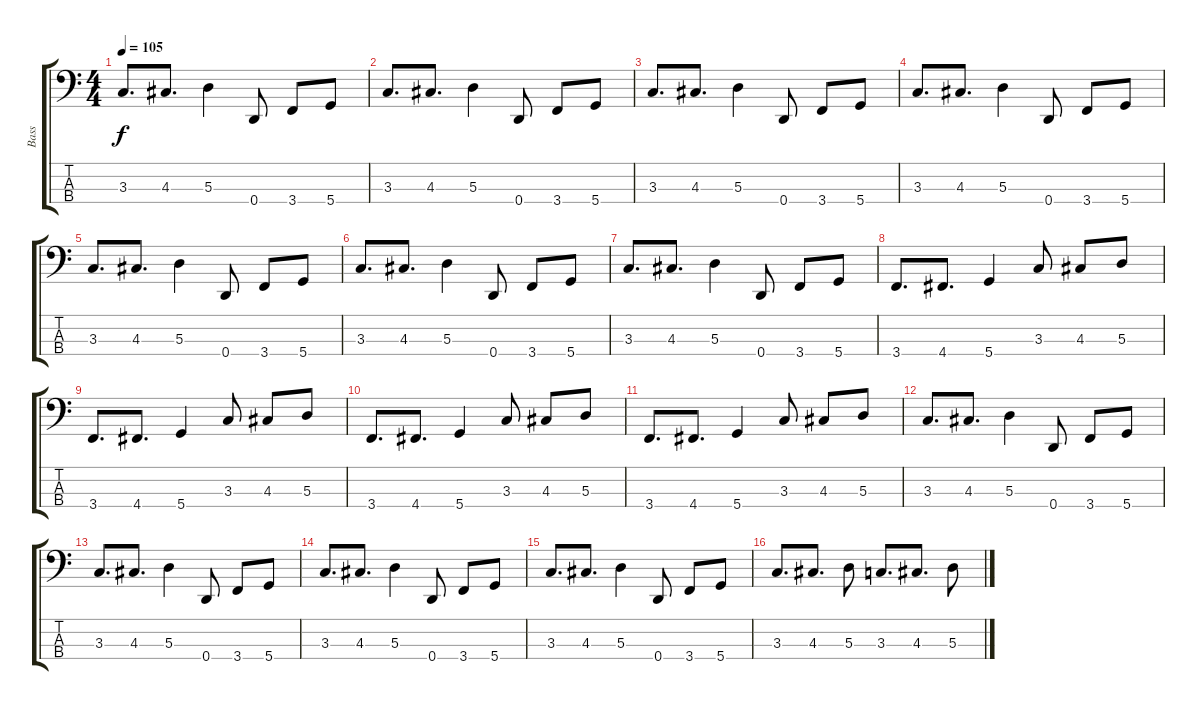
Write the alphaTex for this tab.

\track ("Bass" "Bass") {instrument electricbassfinger}
\staff {score tabs}
\tuning (G2 D2 A1 D1) {hide}
\ts (4 4)
\tempo 105
\clef f4
\ks c
3.3.8{d dy f} 4.3.8{d} 5.3.4 0.4.8 3.4.8 5.4.8 |
3.3.8{d} 4.3.8{d} 5.3.4 0.4.8 3.4.8 5.4.8 |
3.3.8{d} 4.3.8{d} 5.3.4 0.4.8 3.4.8 5.4.8 |
3.3.8{d} 4.3.8{d} 5.3.4 0.4.8 3.4.8 5.4.8 |
3.3.8{d} 4.3.8{d} 5.3.4 0.4.8 3.4.8 5.4.8 |
3.3.8{d} 4.3.8{d} 5.3.4 0.4.8 3.4.8 5.4.8 |
3.3.8{d} 4.3.8{d} 5.3.4 0.4.8 3.4.8 5.4.8 |
3.4.8{d} 4.4.8{d} 5.4.4 3.3.8 4.3.8 5.3.8 |
3.4.8{d} 4.4.8{d} 5.4.4 3.3.8 4.3.8 5.3.8 |
3.4.8{d} 4.4.8{d} 5.4.4 3.3.8 4.3.8 5.3.8 |
3.4.8{d} 4.4.8{d} 5.4.4 3.3.8 4.3.8 5.3.8 |
3.3.8{d} 4.3.8{d} 5.3.4 0.4.8 3.4.8 5.4.8 |
3.3.8{d} 4.3.8{d} 5.3.4 0.4.8 3.4.8 5.4.8 |
3.3.8{d} 4.3.8{d} 5.3.4 0.4.8 3.4.8 5.4.8 |
3.3.8{d} 4.3.8{d} 5.3.4 0.4.8 3.4.8 5.4.8 |
3.3.8{d} 4.3.8{d} 5.3.8 3.3.8{d} 4.3.8{d} 5.3.8
